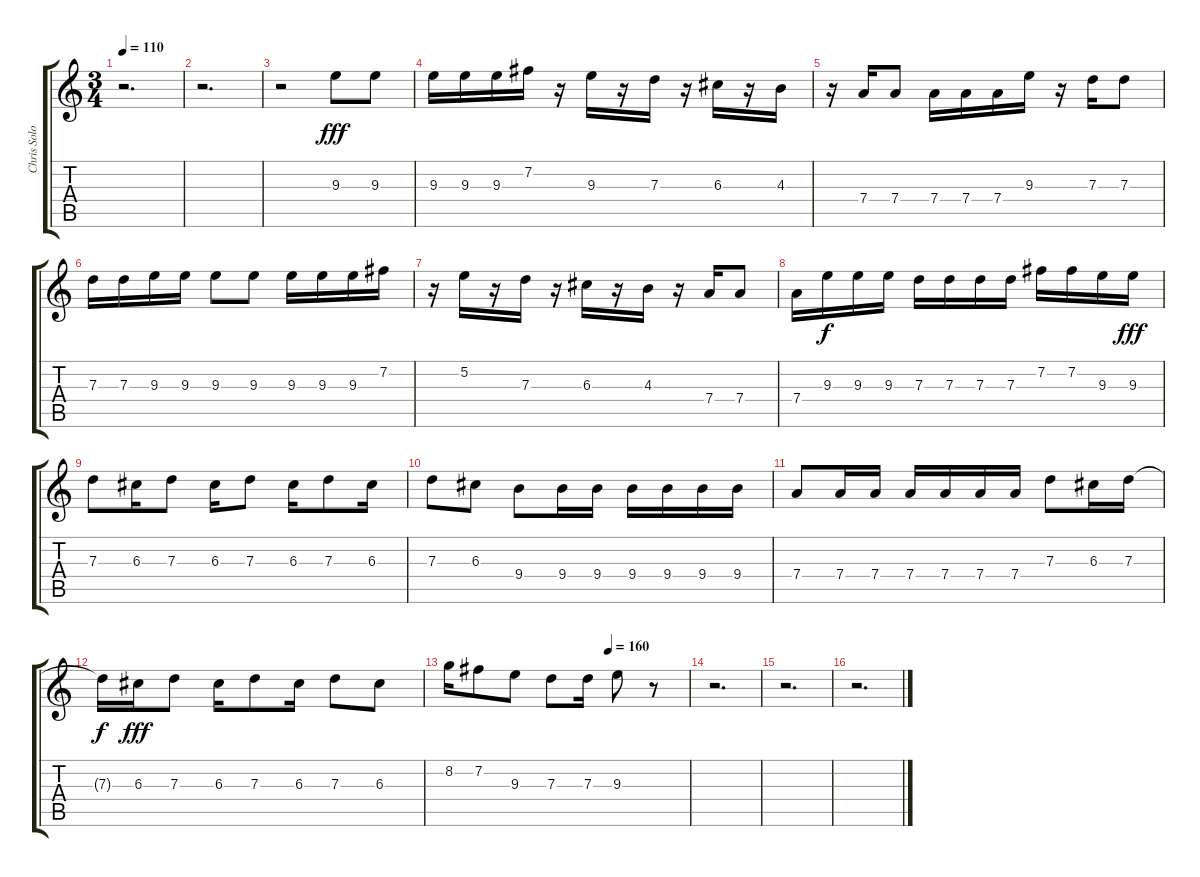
\track ("Chris Solo" "Chris Solo") {instrument distortionguitar}
\staff {score tabs}
\tuning (E4 B3 G3 D3 A2 E2) {hide}
\ts (3 4)
\tempo 110
\clef g2
\ks c
r.2{d dy fff} |
r.2{d} |
r.2 9.3.8 9.3.8 |
9.3.16 9.3.16 9.3.16 7.2.16 r.16 9.3.16 r.16 7.3.16 r.16 6.3.16 r.16 4.3.16 |
r.16 7.4.16 7.4.8 7.4.16 7.4.16 7.4.16 9.3.16 r.16 7.3.16 7.3.8 |
7.3.16 7.3.16 9.3.16 9.3.16 9.3.8 9.3.8 9.3.16 9.3.16 9.3.16 7.2.16 |
r.16 5.2.16 r.16 7.3.16 r.16 6.3.16 r.16 4.3.16 r.16 7.4.16 7.4.8 |
7.4.16 9.3.16{dy f} 9.3.16 9.3.16 7.3.16 7.3.16 7.3.16 7.3.16 7.2.16 7.2.16 9.3.16 9.3.16{dy fff} |
7.3.8 6.3.16 7.3.8 6.3.16 7.3.8 6.3.16 7.3.8 6.3.16 |
7.3.8 6.3.8 9.4.8 9.4.16 9.4.16 9.4.16 9.4.16 9.4.16 9.4.16 |
7.4.8 7.4.16 7.4.16 7.4.16 7.4.16 7.4.16 7.4.16 7.3.8 6.3.16 7.3.16 |
7.3{t}.16{dy f} 6.3.16{dy fff} 7.3.8 6.3.16 7.3.8 6.3.16 7.3.8 6.3.8 |
\tempo (160 0.6666666666666666)
8.2.16 7.2.8 9.3.8 7.3.8 7.3.16 9.3.8 r.8 |
r.2{d} |
r.2{d} |
r.2{d}
